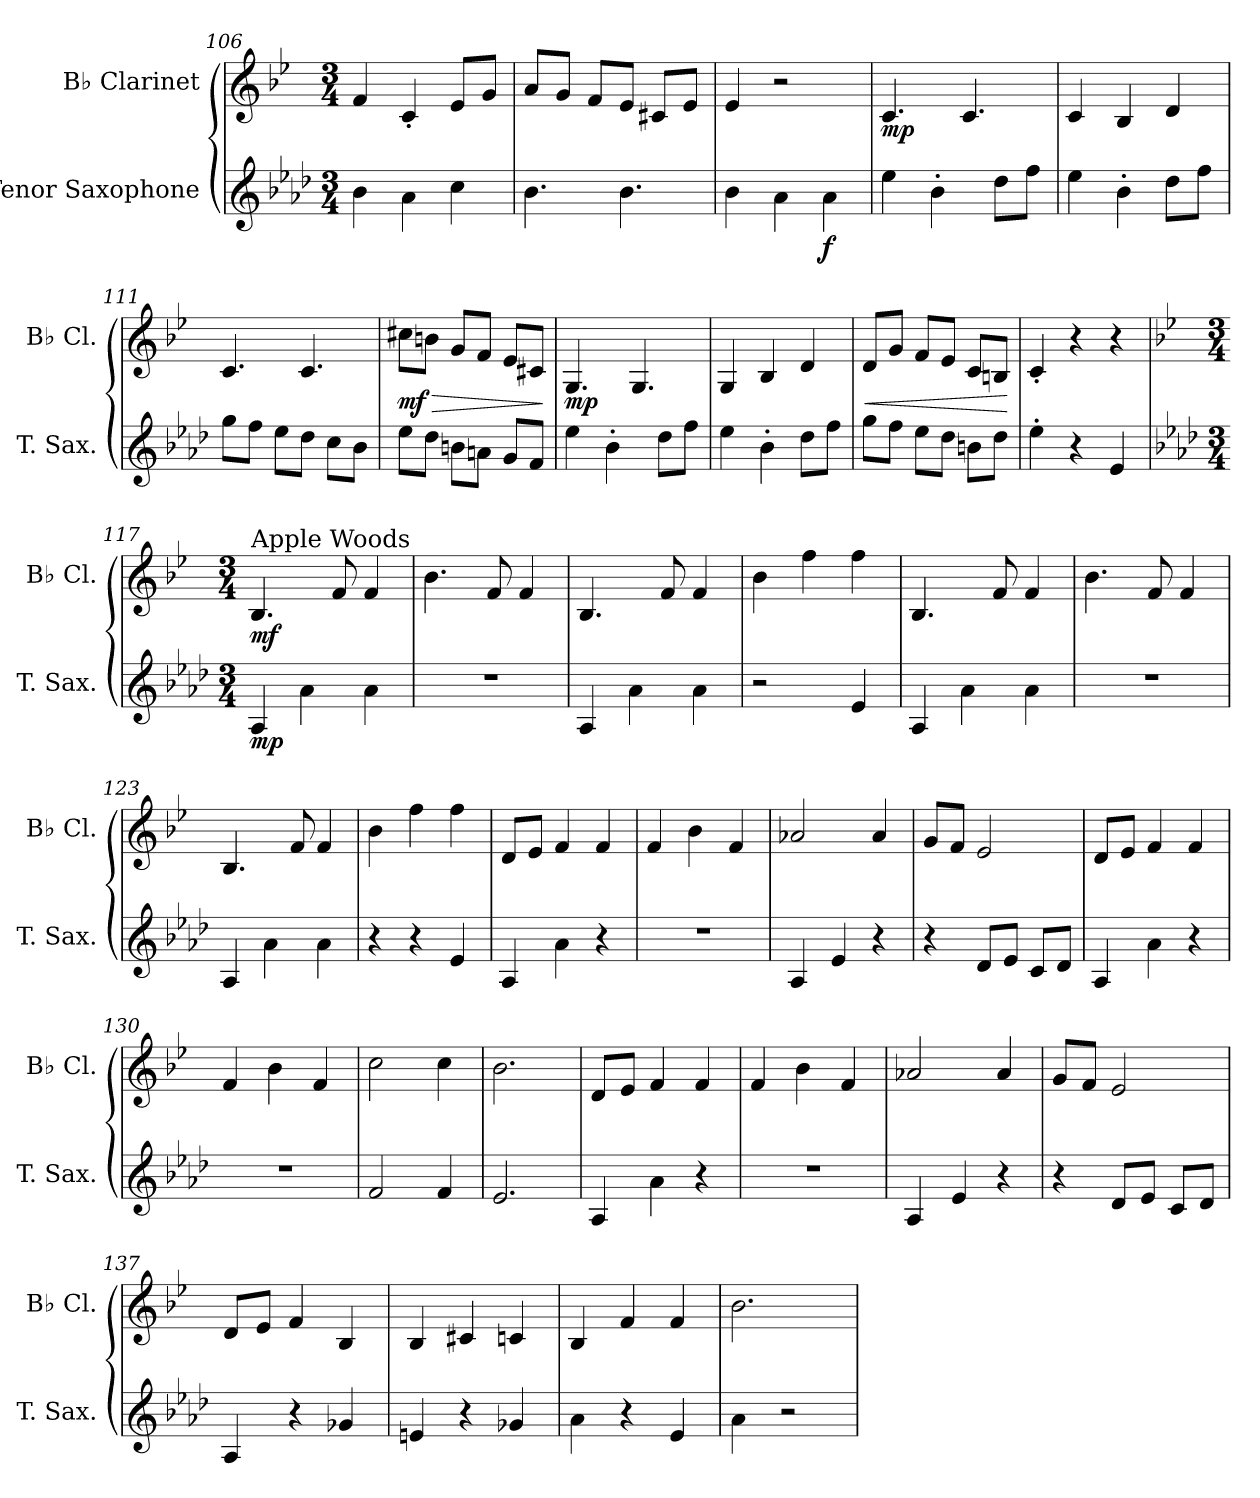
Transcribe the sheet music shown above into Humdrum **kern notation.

**kern	**dynam	**kern	**dynam
*part2	*part2	*part1	*part1
*staff2	*staff2	*staff1	*staff1
*I"Tenor Saxophone	*	*I"B♭ Clarinet	*
*I'T. Sax.	*	*I'B♭ Cl.	*
*clefG2	*	*clefG2	*
*ITrd8c14	*	*ITrd1c2	*
*k[b-e-a-d-]	*	*k[b-e-a-d-]	*
*M3/4	*	*M3/4	*
=106	=106	=106	=106
4B-\	.	4e-/	.
4A-\	.	4B-'/	.
4c\	.	8d-/L	.
.	.	8f/J	.
=107	=107	=107	=107
4.B-\	.	8g/L	.
.	.	8f/J	.
.	.	8e-/L	.
4.B-\	.	8d-/J	.
.	.	8Bn/L	.
.	.	8d-/J	.
=108	=108	=108	=108
4B-\	.	4d-/	.
4A-\	.	2r	.
!	!LO:DY:b	!	!
4A-\	f	.	.
!!LO:LB:g=z
=109	=109	=109	=109
!	!	!	!LO:DY:b
4e-\	.	4.B-/	mp
4B-'\	.	.	.
.	.	4.B-/	.
8d-\L	.	.	.
8f\J	.	.	.
=110	=110	=110	=110
4e-\	.	4B-/	.
4B-'\	.	4A-/	.
8d-\L	.	4c/	.
8f\J	.	.	.
=111	=111	=111	=111
8g\L	.	4.B-/	.
8f\J	.	.	.
8e-\L	.	.	.
8d-\J	.	4.B-/	.
8c\L	.	.	.
8B-\J	.	.	.
=112	=112	=112	=112
!	!	!	!LO:HP:b
!	!	!	!LO:DY:n=1:b
8e-\L	.	8bn\L	> mf
8d-\J	.	8an\J	.
8Bn\L	.	8f/L	.
8An\J	.	8e-/J	.
8G/L	.	8d-/L	.
8F/J	.	8Bn/J	.
.	.	.	]
=113	=113	=113	=113
!	!	!	!LO:DY:b
4e-\	.	4.F/	mp
4B-'\	.	.	.
.	.	4.F/	.
8d-\L	.	.	.
8f\J	.	.	.
=114	=114	=114	=114
4e-\	.	4F/	.
4B-'\	.	4A-/	.
8d-\L	.	4c/	.
8f\J	.	.	.
!!LO:LB:g=z
=115	=115	=115	=115
!	!	!	!LO:HP:b
8g\L	.	8c/L	<
8f\J	.	8f/J	.
8e-\L	.	8e-/L	.
8d-\J	.	8d-/J	.
8Bn\L	.	8B-/L	.
8d-\J	.	8An/J	.
.	.	.	[
=116	=116	=116	=116
4e-'\	.	4B-'/	.
4r	.	4r	.
4E-/	.	4r	.
!!LO:LB:g=z
=117	=117	=117	=117
*k[b-e-a-d-]	*	*k[b-e-a-d-]	*
*M3/4	*	*M3/4	*
*	*	*MM180	*
!	!	!LO:TX:a:t=Apple Woods	!
!	!LO:DY:b	!	!LO:DY:b
4AA-/	mp	4.A-/	mf
4A-\	.	.	.
.	.	8e-/	.
4A-\	.	4e-/	.
=118	=118	=118	=118
2.r	.	4.a-\	.
.	.	8e-/	.
.	.	4e-/	.
=119	=119	=119	=119
4AA-/	.	4.A-/	.
4A-\	.	.	.
.	.	8e-/	.
4A-\	.	4e-/	.
=120	=120	=120	=120
2r	.	4a-\	.
.	.	4ee-\	.
4E-/	.	4ee-\	.
=121	=121	=121	=121
4AA-/	.	4.A-/	.
4A-\	.	.	.
.	.	8e-/	.
4A-\	.	4e-/	.
=122	=122	=122	=122
2.r	.	4.a-\	.
.	.	8e-/	.
.	.	4e-/	.
=123	=123	=123	=123
4AA-/	.	4.A-/	.
4A-\	.	.	.
.	.	8e-/	.
4A-\	.	4e-/	.
=124	=124	=124	=124
4r	.	4a-\	.
4r	.	4ee-\	.
4E-/	.	4ee-\	.
!!LO:PB:g=z
=125	=125	=125	=125
4AA-/	.	8c/L	.
.	.	8d-/J	.
4A-\	.	4e-/	.
4r	.	4e-/	.
=126	=126	=126	=126
2.r	.	4e-/	.
.	.	4a-\	.
.	.	4e-/	.
=127	=127	=127	=127
4AA-/	.	2g-X/	.
4E-/	.	.	.
4r	.	4g-/	.
=128	=128	=128	=128
4r	.	8f/L	.
.	.	8e-/J	.
8D-/L	.	2d-/	.
8E-/J	.	.	.
8C/L	.	.	.
8D-/J	.	.	.
=129	=129	=129	=129
4AA-/	.	8c/L	.
.	.	8d-/J	.
4A-\	.	4e-/	.
4r	.	4e-/	.
=130	=130	=130	=130
2.r	.	4e-/	.
.	.	4a-\	.
.	.	4e-/	.
=131	=131	=131	=131
2F/	.	2b-\	.
4F/	.	4b-\	.
=132	=132	=132	=132
2.E-/	.	2.a-\	.
=133	=133	=133	=133
4AA-/	.	8c/L	.
.	.	8d-/J	.
4A-\	.	4e-/	.
4r	.	4e-/	.
!!LO:LB:g=z
=134	=134	=134	=134
2.r	.	4e-/	.
.	.	4a-\	.
.	.	4e-/	.
=135	=135	=135	=135
4AA-/	.	2g-X/	.
4E-/	.	.	.
4r	.	4g-/	.
=136	=136	=136	=136
4r	.	8f/L	.
.	.	8e-/J	.
8D-/L	.	2d-/	.
8E-/J	.	.	.
8C/L	.	.	.
8D-/J	.	.	.
=137	=137	=137	=137
4AA-/	.	8c/L	.
.	.	8d-/J	.
4r	.	4e-/	.
4G-X/	.	4A-/	.
=138	=138	=138	=138
4En/	.	4A-/	.
4r	.	4Bn/	.
4G-X/	.	4B-X/	.
=139	=139	=139	=139
4A-\	.	4A-/	.
4r	.	4e-/	.
4E-/	.	4e-/	.
=140	=140	=140	=140
4A-\	.	2.a-\	.
2r	.	.	.
=	=	=	=
*-	*-	*-	*-
